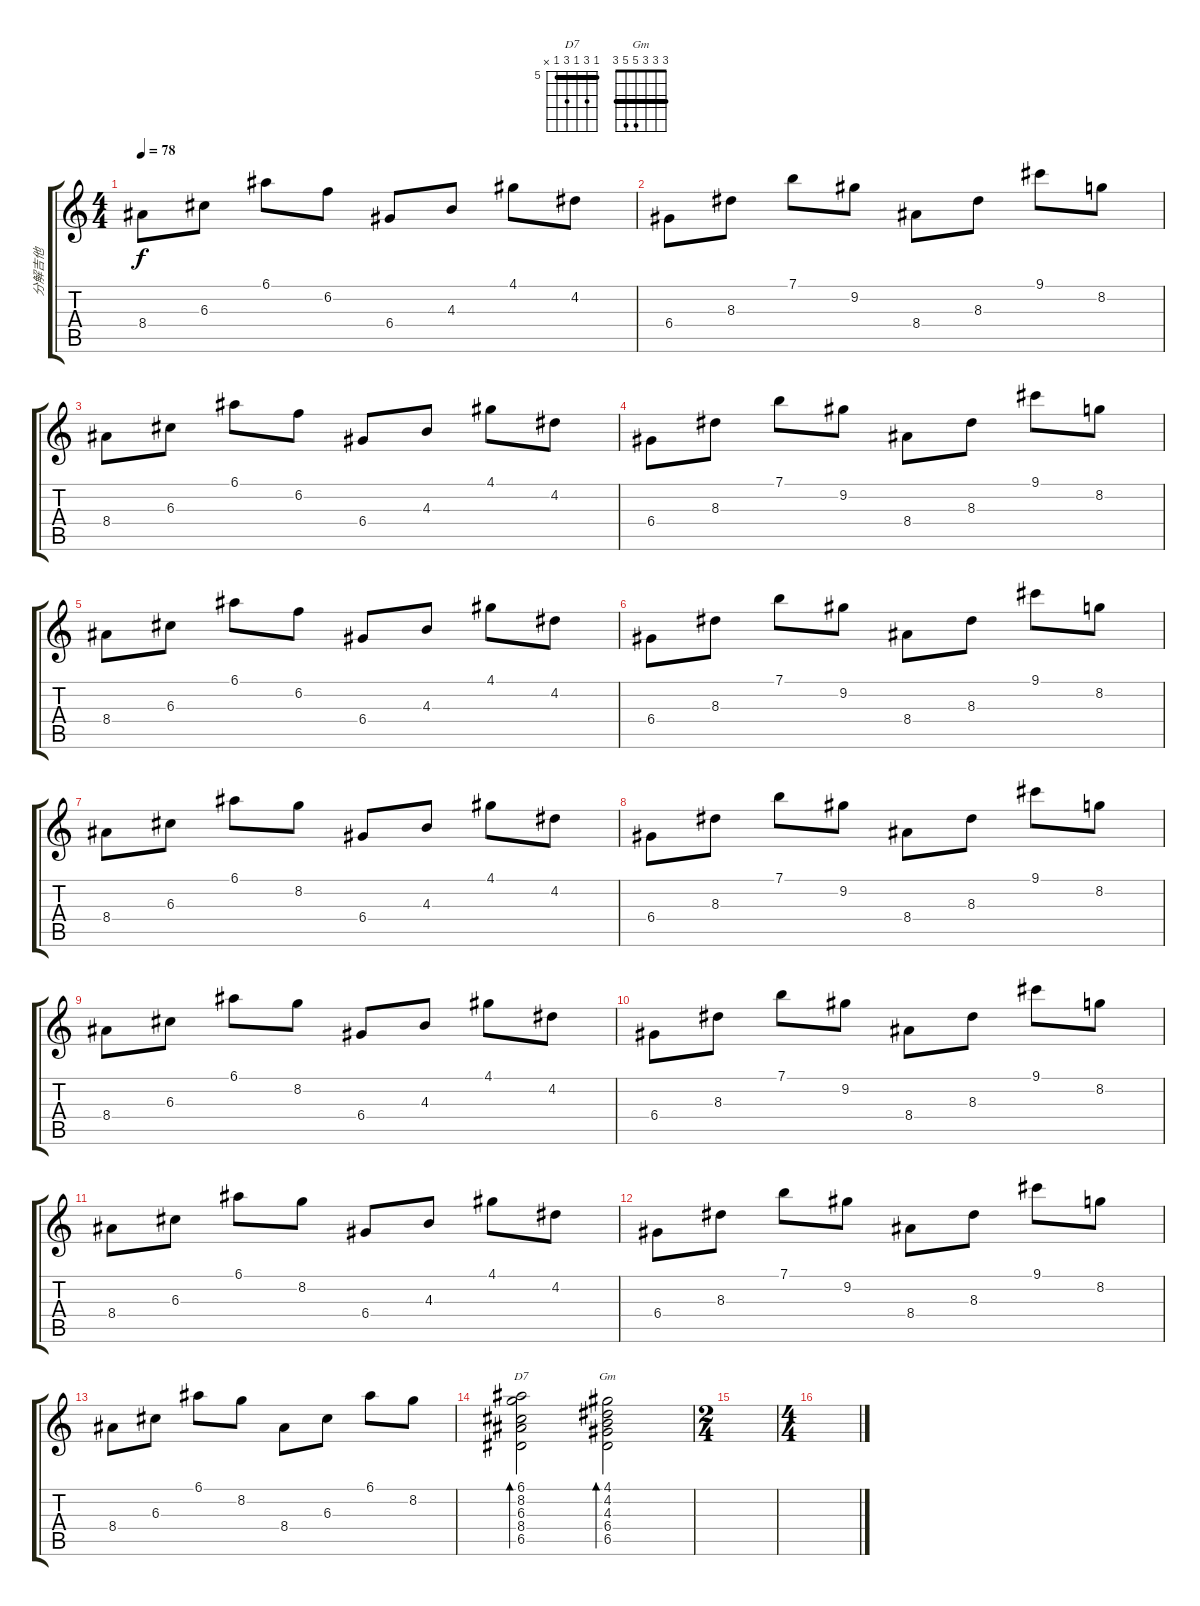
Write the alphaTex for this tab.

\track ("分解吉他" "分解吉他") {instrument electricguitarclean}
\staff {score tabs}
\tuning (E4 B3 G3 D3 A2 E2) {hide}
\chord ("D7" 5 7 5 7 5 x) {firstfret 5 barre 5}
\chord ("Gm" 3 3 3 5 5 3) {barre 3}
\ts (4 4)
\tempo 78
\clef g2
\ks c
8.4.8{dy f} 6.3.8 6.1.8 6.2.8 6.4.8 4.3.8 4.1.8 4.2.8 |
6.4.8 8.3.8 7.1.8 9.2.8 8.4.8 8.3.8 9.1.8 8.2.8 |
8.4.8 6.3.8 6.1.8 6.2.8 6.4.8 4.3.8 4.1.8 4.2.8 |
6.4.8 8.3.8 7.1.8 9.2.8 8.4.8 8.3.8 9.1.8 8.2.8 |
8.4.8 6.3.8 6.1.8 6.2.8 6.4.8 4.3.8 4.1.8 4.2.8 |
6.4.8 8.3.8 7.1.8 9.2.8 8.4.8 8.3.8 9.1.8 8.2.8 |
8.4.8 6.3.8 6.1.8 8.2.8 6.4.8 4.3.8 4.1.8 4.2.8 |
6.4.8 8.3.8 7.1.8 9.2.8 8.4.8 8.3.8 9.1.8 8.2.8 |
8.4.8 6.3.8 6.1.8 8.2.8 6.4.8 4.3.8 4.1.8 4.2.8 |
6.4.8 8.3.8 7.1.8 9.2.8 8.4.8 8.3.8 9.1.8 8.2.8 |
8.4.8 6.3.8 6.1.8 8.2.8 6.4.8 4.3.8 4.1.8 4.2.8 |
6.4.8 8.3.8 7.1.8 9.2.8 8.4.8 8.3.8 9.1.8 8.2.8 |
8.4.8 6.3.8 6.1.8 8.2.8 8.4.8 6.3.8 6.1.8 8.2.8 |
(6.1 8.2 6.3 8.4 6.5).2{bd 240 ch "D7"} (4.1 4.2 4.3 6.4 6.5).2{bd 240 ch "Gm"} |
\ts (2 4)
|
\ts (4 4)
